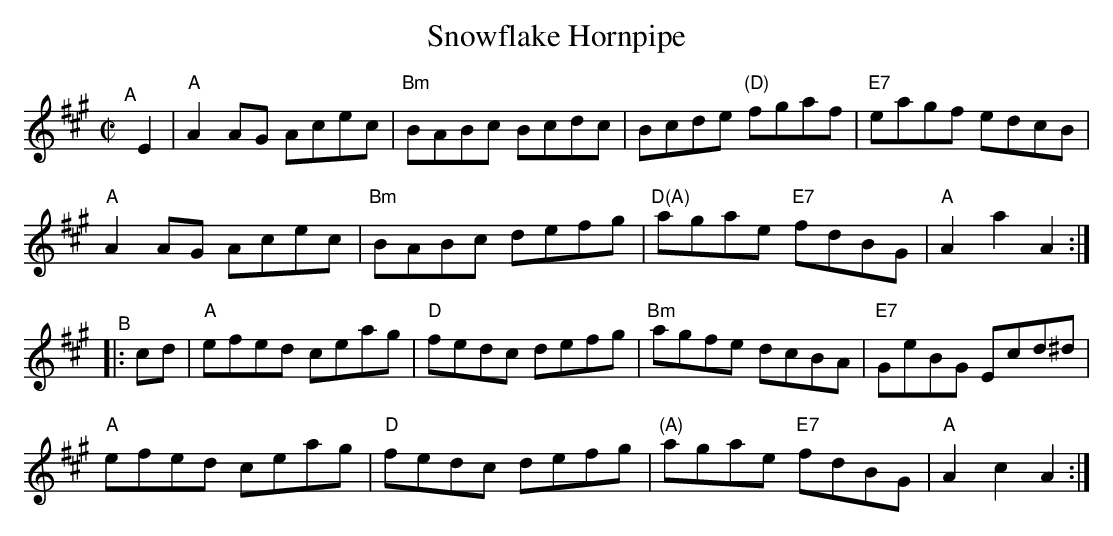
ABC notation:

X:1
T: Snowflake Hornpipe
M: C|
L: 1/8
K: A
"^A"[|] E2 |\
"A"A2AG Acec | "Bm"BABc Bcdc | Bcde "(D)"fgaf | "E7"eagf edcB |
"A"A2AG Acec | "Bm"BABc defg | "D(A)"agae "E7"fdBG | "A"A2a2 A2 :|
"^B"|: cd |\
"A"efed ceag | "D"fedc defg | "Bm"agfe dcBA | "E7"GeBG Ecd^d |
"A"efed ceag | "D"fedc defg | "(A)"agae "E7"fdBG | "A"A2c2 A2 :|
